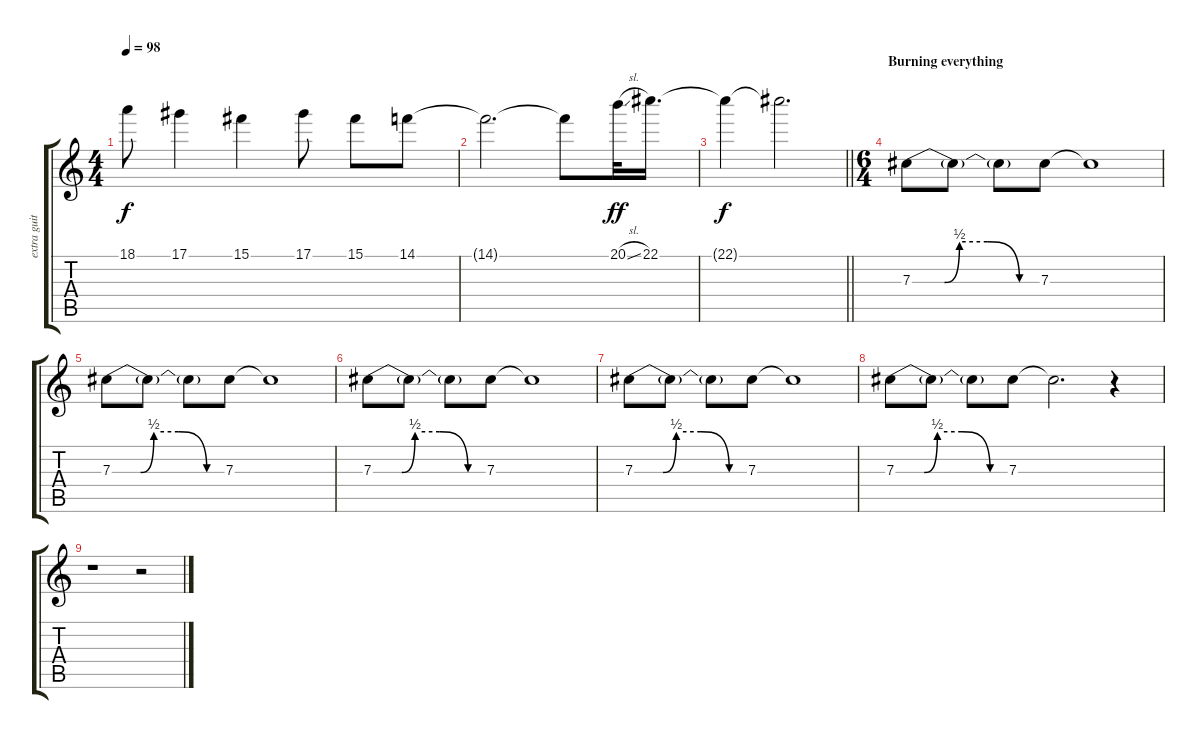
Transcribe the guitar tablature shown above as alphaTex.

\track ("extra guitars" "extra guit") {instrument distortionguitar}
\staff {score tabs}
\tuning (Eb4 Bb3 Gb3 Db3 Ab2 Db2) {hide}
\ts (4 4)
\tempo 98
\clef g2
\ks c
18.1{t}.8{dy f} 17.1.4 15.1.4 17.1.8 15.1.8 14.1.8 |
14.1{t}.2{d} 14.1{t}.8 20.1{sl}.32{dy ff} 22.1.16{d} |
\barLineRight lightlight
22.1{t}.4{dy f} 22.1{t}.2{d volume 5} |
\ts (6 4)
\section ("" "Burning everything")
7.3{be (custom 0 0 15 0 22 2 35 2 50 0 60 0)}.8{volume 11 balance 5 instrument distortionguitar} 7.3{t}.8 7.3{t}.8 7.3.8 7.3{t}.1{volume 9} |
7.3{be (custom 0 0 15 0 22 2 35 2 50 0 60 0)}.8{volume 11} 7.3{t}.8 7.3{t}.8 7.3.8 7.3{t}.1{volume 9} |
7.3{be (custom 0 0 15 0 22 2 35 2 50 0 60 0)}.8{volume 11} 7.3{t}.8 7.3{t}.8 7.3.8 7.3{t}.1{volume 9} |
7.3{be (custom 0 0 15 0 22 2 35 2 50 0 60 0)}.8{volume 11} 7.3{t}.8 7.3{t}.8 7.3.8 7.3{t}.1{volume 9} |
7.3{be (custom 0 0 15 0 22 2 35 2 50 0 60 0)}.8{volume 11} 7.3{t}.8 7.3{t}.8 7.3.8 7.3{t}.2{d volume 9} r.4 |
r.1 r.2
